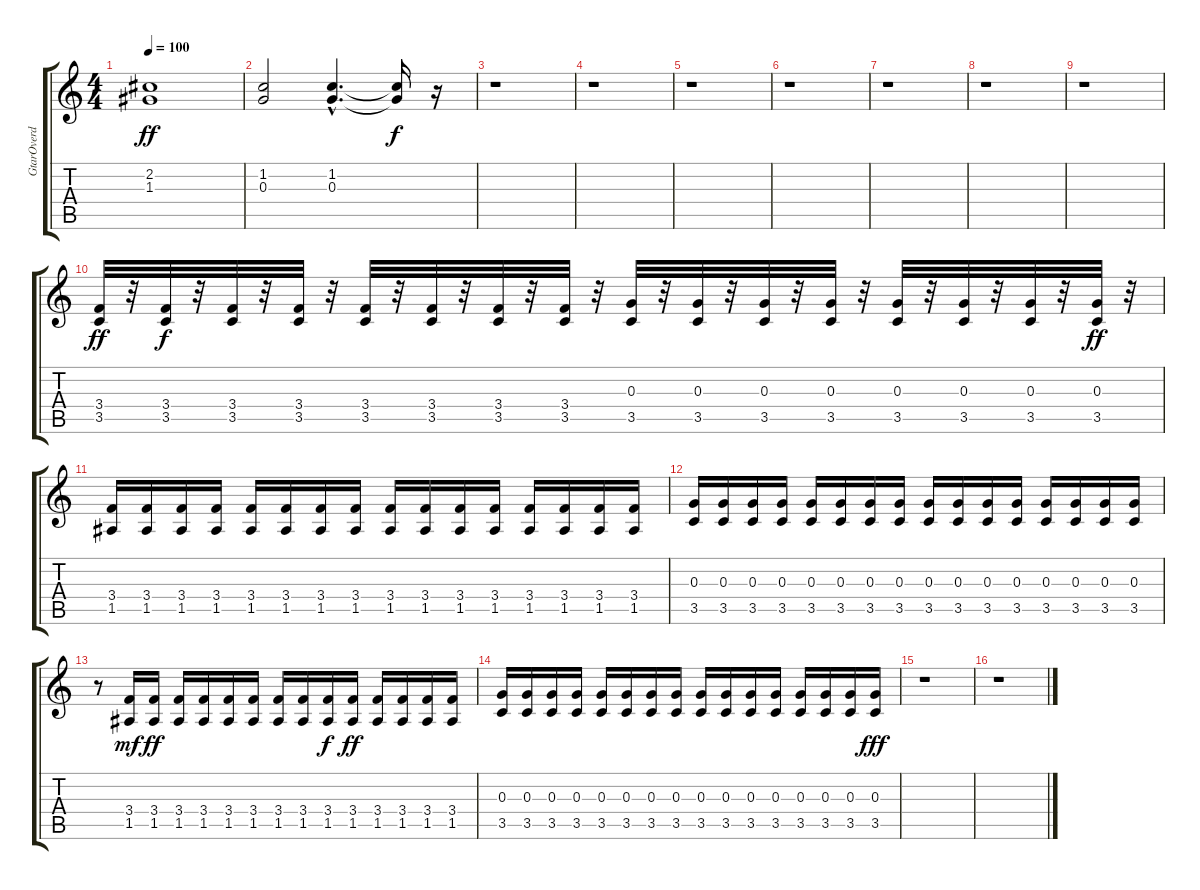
\track ("GtarOverd" "GtarOverd") {instrument overdrivenguitar}
\staff {score tabs}
\tuning (E4 B3 G3 D3 A2 E2) {hide}
\ts (4 4)
\tempo 100
\clef g2
\ks c
(2.2 1.3).1{dy ff} |
(1.2 0.3).2 (1.2{hac} 0.3{hac}).4{d} (1.2{t} 0.3{t}).16{dy f} r.16 |
r.1 |
r.1 |
r.1 |
r.1 |
r.1 |
r.1 |
r.1 |
(3.4 3.5).32{dy ff} r.32 (3.4 3.5).32{dy f} r.32 (3.4 3.5).32 r.32 (3.4 3.5).32 r.32 (3.4 3.5).32 r.32 (3.4 3.5).32 r.32 (3.4 3.5).32 r.32 (3.4 3.5).32 r.32 (0.3 3.5).32 r.32 (0.3 3.5).32 r.32 (0.3 3.5).32 r.32 (0.3 3.5).32 r.32 (0.3 3.5).32 r.32 (0.3 3.5).32 r.32 (0.3 3.5).32 r.32 (0.3 3.5).32{dy ff} r.32 |
(3.4 1.5).16 (3.4 1.5).16 (3.4 1.5).16 (3.4 1.5).16 (3.4 1.5).16 (3.4 1.5).16 (3.4 1.5).16 (3.4 1.5).16 (3.4 1.5).16 (3.4 1.5).16 (3.4 1.5).16 (3.4 1.5).16 (3.4 1.5).16 (3.4 1.5).16 (3.4 1.5).16 (3.4 1.5).16 |
(0.3 3.5).16 (0.3 3.5).16 (0.3 3.5).16 (0.3 3.5).16 (0.3 3.5).16 (0.3 3.5).16 (0.3 3.5).16 (0.3 3.5).16 (0.3 3.5).16 (0.3 3.5).16 (0.3 3.5).16 (0.3 3.5).16 (0.3 3.5).16 (0.3 3.5).16 (0.3 3.5).16 (0.3 3.5).16 |
r.8 (3.4 1.5).16{dy mf} (3.4 1.5).16{dy ff} (3.4 1.5).16 (3.4 1.5).16 (3.4 1.5).16 (3.4 1.5).16 (3.4 1.5).16 (3.4 1.5).16 (3.4 1.5).16{dy f} (3.4 1.5).16{dy ff} (3.4 1.5).16 (3.4 1.5).16 (3.4 1.5).16 (3.4 1.5).16 |
(0.3 3.5).16 (0.3 3.5).16 (0.3 3.5).16 (0.3 3.5).16 (0.3 3.5).16 (0.3 3.5).16 (0.3 3.5).16 (0.3 3.5).16 (0.3 3.5).16 (0.3 3.5).16 (0.3 3.5).16 (0.3 3.5).16 (0.3 3.5).16 (0.3 3.5).16 (0.3 3.5).16 (0.3 3.5).16{dy fff} |
r.1 |
r.1
